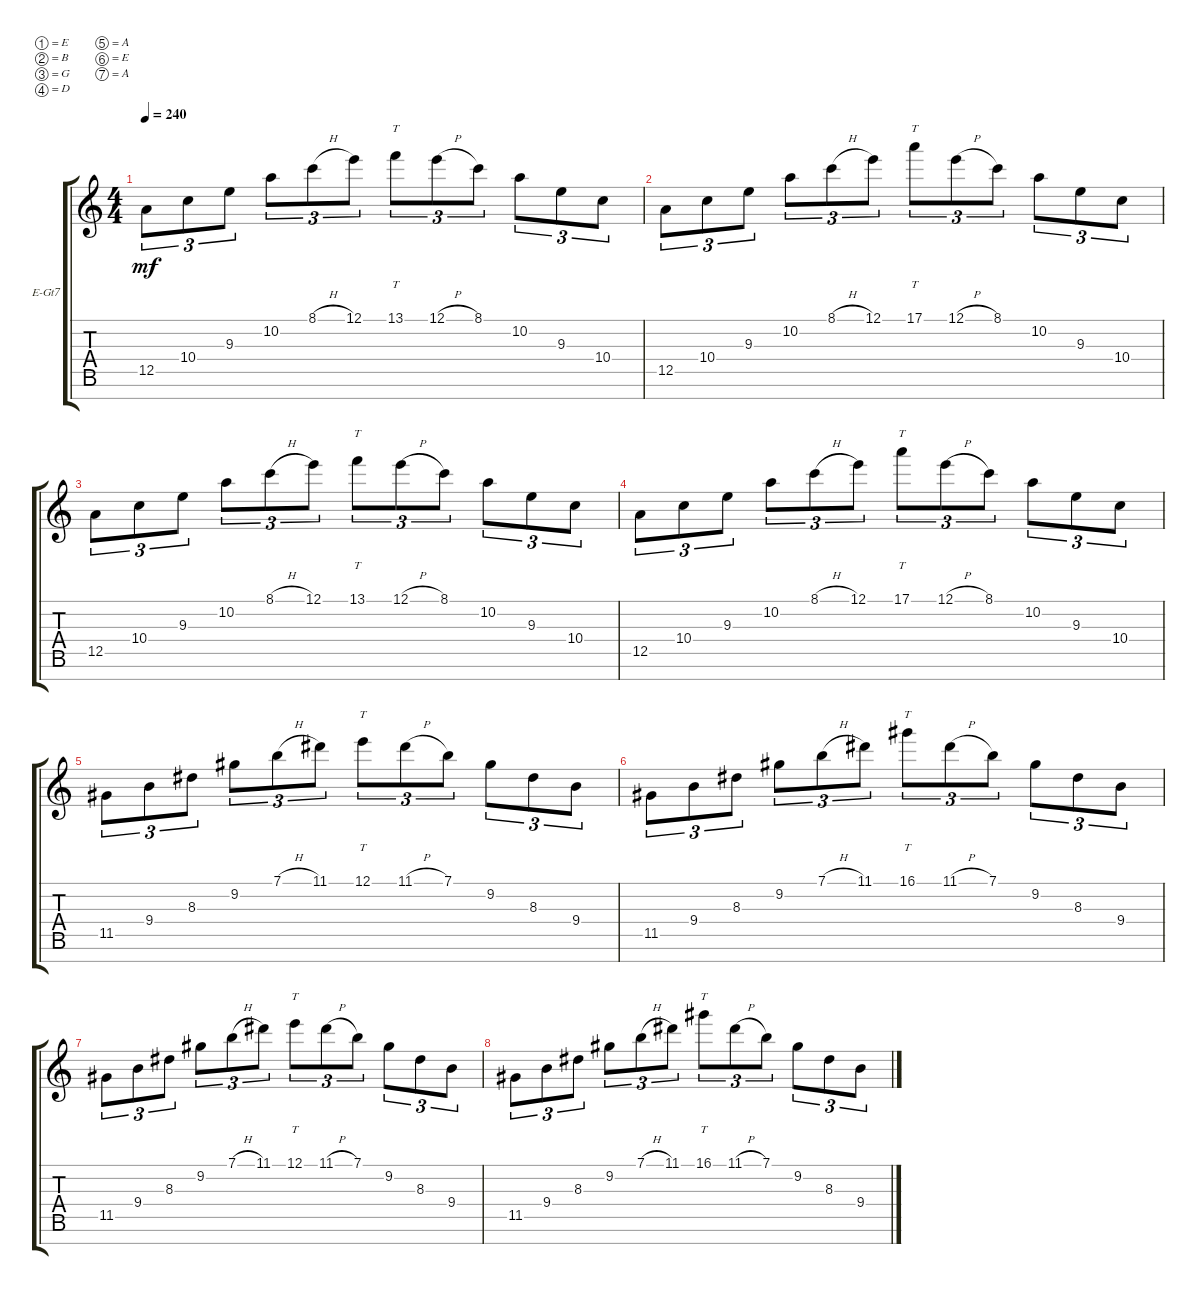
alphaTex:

\defaultSystemsLayout 4
\bracketExtendMode groupsimilarinstruments
\firstSystemTrackNameOrientation horizontal
\otherSystemsTrackNameOrientation horizontal
\track ("Electric Guitar" "E-Gt7") {instrument distortionguitar}
\staff {score tabs}
\tuning (E4 B3 G3 D3 A2 E2 A1)
\ts (4 4)
\tempo 240
\clef g2
\ks c
12.5.8{tu (3 2) dy mf} 10.4.8{tu (3 2)} 9.3.8{tu (3 2)} 10.2.8{tu (3 2)} 8.1{h}.8{tu (3 2)} 12.1.8{tu (3 2)} 13.1.8{tt tu (3 2)} 12.1{h}.8{tu (3 2)} 8.1.8{tu (3 2)} 10.2.8{tu (3 2)} 9.3.8{tu (3 2)} 10.4.8{tu (3 2)} |
12.5.8{tu (3 2)} 10.4.8{tu (3 2)} 9.3.8{tu (3 2)} 10.2.8{tu (3 2)} 8.1{h}.8{tu (3 2)} 12.1.8{tu (3 2)} 17.1.8{tt tu (3 2)} 12.1{h}.8{tu (3 2)} 8.1.8{tu (3 2)} 10.2.8{tu (3 2)} 9.3.8{tu (3 2)} 10.4.8{tu (3 2)} |
12.5.8{tu (3 2)} 10.4.8{tu (3 2)} 9.3.8{tu (3 2)} 10.2.8{tu (3 2)} 8.1{h}.8{tu (3 2)} 12.1.8{tu (3 2)} 13.1.8{tt tu (3 2)} 12.1{h}.8{tu (3 2)} 8.1.8{tu (3 2)} 10.2.8{tu (3 2)} 9.3.8{tu (3 2)} 10.4.8{tu (3 2)} |
12.5.8{tu (3 2)} 10.4.8{tu (3 2)} 9.3.8{tu (3 2)} 10.2.8{tu (3 2)} 8.1{h}.8{tu (3 2)} 12.1.8{tu (3 2)} 17.1.8{tt tu (3 2)} 12.1{h}.8{tu (3 2)} 8.1.8{tu (3 2)} 10.2.8{tu (3 2)} 9.3.8{tu (3 2)} 10.4.8{tu (3 2)} |
11.5.8{tu (3 2)} 9.4.8{tu (3 2)} 8.3.8{tu (3 2)} 9.2.8{tu (3 2)} 7.1{h}.8{tu (3 2)} 11.1.8{tu (3 2)} 12.1.8{tt tu (3 2)} 11.1{h}.8{tu (3 2)} 7.1.8{tu (3 2)} 9.2.8{tu (3 2)} 8.3.8{tu (3 2)} 9.4.8{tu (3 2)} |
11.5.8{tu (3 2)} 9.4.8{tu (3 2)} 8.3.8{tu (3 2)} 9.2.8{tu (3 2)} 7.1{h}.8{tu (3 2)} 11.1.8{tu (3 2)} 16.1.8{tt tu (3 2)} 11.1{h}.8{tu (3 2)} 7.1.8{tu (3 2)} 9.2.8{tu (3 2)} 8.3.8{tu (3 2)} 9.4.8{tu (3 2)} |
11.5.8{tu (3 2)} 9.4.8{tu (3 2)} 8.3.8{tu (3 2)} 9.2.8{tu (3 2)} 7.1{h}.8{tu (3 2)} 11.1.8{tu (3 2)} 12.1.8{tt tu (3 2)} 11.1{h}.8{tu (3 2)} 7.1.8{tu (3 2)} 9.2.8{tu (3 2)} 8.3.8{tu (3 2)} 9.4.8{tu (3 2)} |
11.5.8{tu (3 2)} 9.4.8{tu (3 2)} 8.3.8{tu (3 2)} 9.2.8{tu (3 2)} 7.1{h}.8{tu (3 2)} 11.1.8{tu (3 2)} 16.1.8{tt tu (3 2)} 11.1{h}.8{tu (3 2)} 7.1.8{tu (3 2)} 9.2.8{tu (3 2)} 8.3.8{tu (3 2)} 9.4.8{tu (3 2)}
